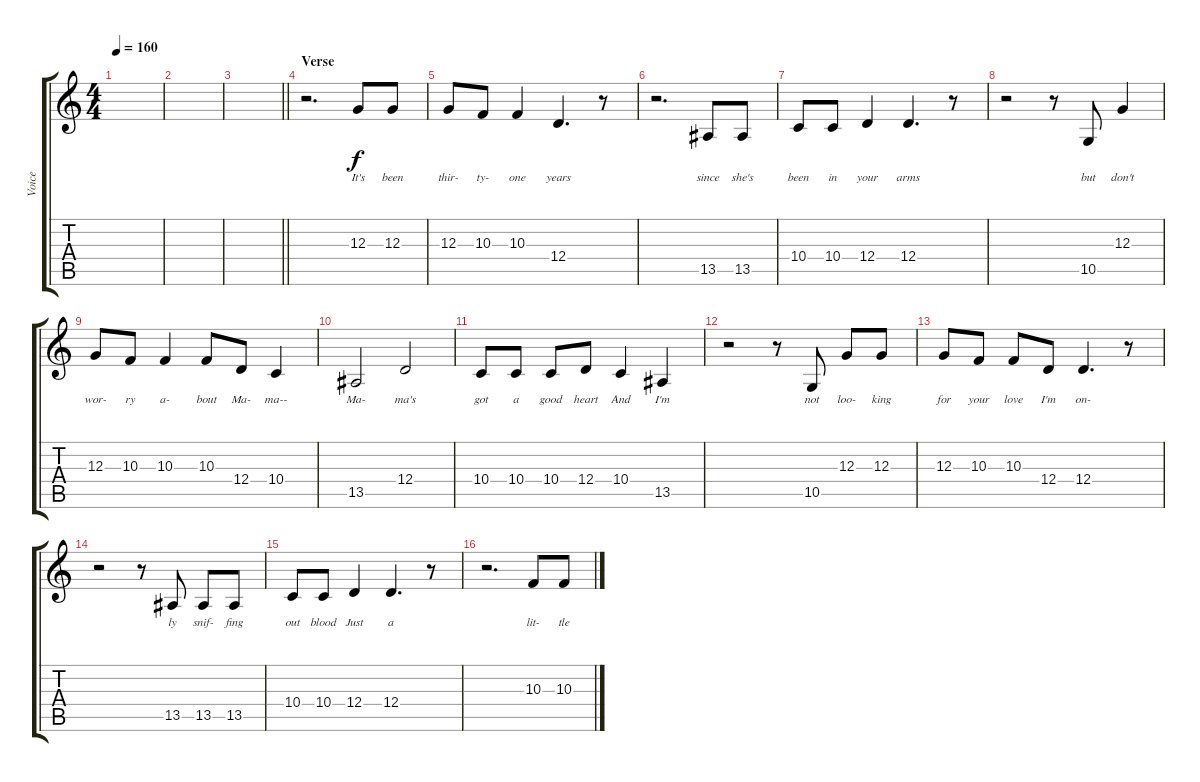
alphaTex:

\track ("Voice" "Voice") {instrument altosax}
\staff {score tabs}
\tuning (E4 B3 G3 D3 A2 E2) {hide}
\ts (4 4)
\tempo 160
\clef g2
\ks c
|
|
\barLineRight lightlight
|
\section ("" "Verse")
r.2{d} 12.3.8{lyrics (0 "It's") lyrics (1 "") lyrics (2 "") lyrics (3 "") lyrics (4 "")} 12.3.8{lyrics (0 "been") lyrics (1 "") lyrics (2 "") lyrics (3 "") lyrics (4 "")} |
12.3.8{lyrics (0 "thir-") lyrics (1 "") lyrics (2 "") lyrics (3 "") lyrics (4 "")} 10.3.8{lyrics (0 "ty-") lyrics (1 "") lyrics (2 "") lyrics (3 "") lyrics (4 "")} 10.3.4{lyrics (0 "one") lyrics (1 "") lyrics (2 "") lyrics (3 "") lyrics (4 "")} 12.4.4{d lyrics (0 "years") lyrics (1 "") lyrics (2 "") lyrics (3 "") lyrics (4 "")} r.8 |
r.2{d} 13.5.8{lyrics (0 "since") lyrics (1 "") lyrics (2 "") lyrics (3 "") lyrics (4 "")} 13.5.8{lyrics (0 "she's") lyrics (1 "") lyrics (2 "") lyrics (3 "") lyrics (4 "")} |
10.4.8{lyrics (0 "been") lyrics (1 "") lyrics (2 "") lyrics (3 "") lyrics (4 "")} 10.4.8{lyrics (0 "in") lyrics (1 "") lyrics (2 "") lyrics (3 "") lyrics (4 "")} 12.4.4{lyrics (0 "your") lyrics (1 "") lyrics (2 "") lyrics (3 "") lyrics (4 "")} 12.4.4{d lyrics (0 "arms") lyrics (1 "") lyrics (2 "") lyrics (3 "") lyrics (4 "")} r.8 |
r.2 r.8 10.5.8{lyrics (0 "but") lyrics (1 "") lyrics (2 "") lyrics (3 "") lyrics (4 "")} 12.3.4{lyrics (0 "don't") lyrics (1 "") lyrics (2 "") lyrics (3 "") lyrics (4 "")} |
12.3.8{lyrics (0 "wor-") lyrics (1 "") lyrics (2 "") lyrics (3 "") lyrics (4 "")} 10.3.8{lyrics (0 "ry") lyrics (1 "") lyrics (2 "") lyrics (3 "") lyrics (4 "")} 10.3.4{lyrics (0 "a-") lyrics (1 "") lyrics (2 "") lyrics (3 "") lyrics (4 "")} 10.3.8{lyrics (0 "bout") lyrics (1 "") lyrics (2 "") lyrics (3 "") lyrics (4 "")} 12.4.8{lyrics (0 "Ma-") lyrics (1 "") lyrics (2 "") lyrics (3 "") lyrics (4 "")} 10.4.4{lyrics (0 "ma--") lyrics (1 "") lyrics (2 "") lyrics (3 "") lyrics (4 "")} |
13.5.2{lyrics (0 "Ma-") lyrics (1 "") lyrics (2 "") lyrics (3 "") lyrics (4 "")} 12.4.2{lyrics (0 "ma's") lyrics (1 "") lyrics (2 "") lyrics (3 "") lyrics (4 "")} |
10.4.8{lyrics (0 "got") lyrics (1 "") lyrics (2 "") lyrics (3 "") lyrics (4 "")} 10.4.8{lyrics (0 "a") lyrics (1 "") lyrics (2 "") lyrics (3 "") lyrics (4 "")} 10.4.8{lyrics (0 "good") lyrics (1 "") lyrics (2 "") lyrics (3 "") lyrics (4 "")} 12.4.8{lyrics (0 "heart") lyrics (1 "") lyrics (2 "") lyrics (3 "") lyrics (4 "")} 10.4.4{lyrics (0 "And") lyrics (1 "") lyrics (2 "") lyrics (3 "") lyrics (4 "")} 13.5.4{lyrics (0 "I'm") lyrics (1 "") lyrics (2 "") lyrics (3 "") lyrics (4 "")} |
r.2 r.8 10.5.8{lyrics (0 "not") lyrics (1 "") lyrics (2 "") lyrics (3 "") lyrics (4 "")} 12.3.8{lyrics (0 "loo-") lyrics (1 "") lyrics (2 "") lyrics (3 "") lyrics (4 "")} 12.3.8{lyrics (0 "king") lyrics (1 "") lyrics (2 "") lyrics (3 "") lyrics (4 "")} |
12.3.8{lyrics (0 "for") lyrics (1 "") lyrics (2 "") lyrics (3 "") lyrics (4 "")} 10.3.8{lyrics (0 "your") lyrics (1 "") lyrics (2 "") lyrics (3 "") lyrics (4 "")} 10.3.8{lyrics (0 "love") lyrics (1 "") lyrics (2 "") lyrics (3 "") lyrics (4 "")} 12.4.8{lyrics (0 "I'm") lyrics (1 "") lyrics (2 "") lyrics (3 "") lyrics (4 "")} 12.4.4{d lyrics (0 "on-") lyrics (1 "") lyrics (2 "") lyrics (3 "") lyrics (4 "")} r.8 |
r.2 r.8 13.5.8{lyrics (0 "ly") lyrics (1 "") lyrics (2 "") lyrics (3 "") lyrics (4 "")} 13.5.8{lyrics (0 "snif-") lyrics (1 "") lyrics (2 "") lyrics (3 "") lyrics (4 "")} 13.5.8{lyrics (0 "fing") lyrics (1 "") lyrics (2 "") lyrics (3 "") lyrics (4 "")} |
10.4.8{lyrics (0 "out") lyrics (1 "") lyrics (2 "") lyrics (3 "") lyrics (4 "")} 10.4.8{lyrics (0 "blood") lyrics (1 "") lyrics (2 "") lyrics (3 "") lyrics (4 "")} 12.4.4{lyrics (0 "Just") lyrics (1 "") lyrics (2 "") lyrics (3 "") lyrics (4 "")} 12.4.4{d lyrics (0 "a") lyrics (1 "") lyrics (2 "") lyrics (3 "") lyrics (4 "")} r.8 |
r.2{d} 10.3.8{lyrics (0 "lit-") lyrics (1 "") lyrics (2 "") lyrics (3 "") lyrics (4 "")} 10.3.8{lyrics (0 "tle") lyrics (1 "") lyrics (2 "") lyrics (3 "") lyrics (4 "")}
